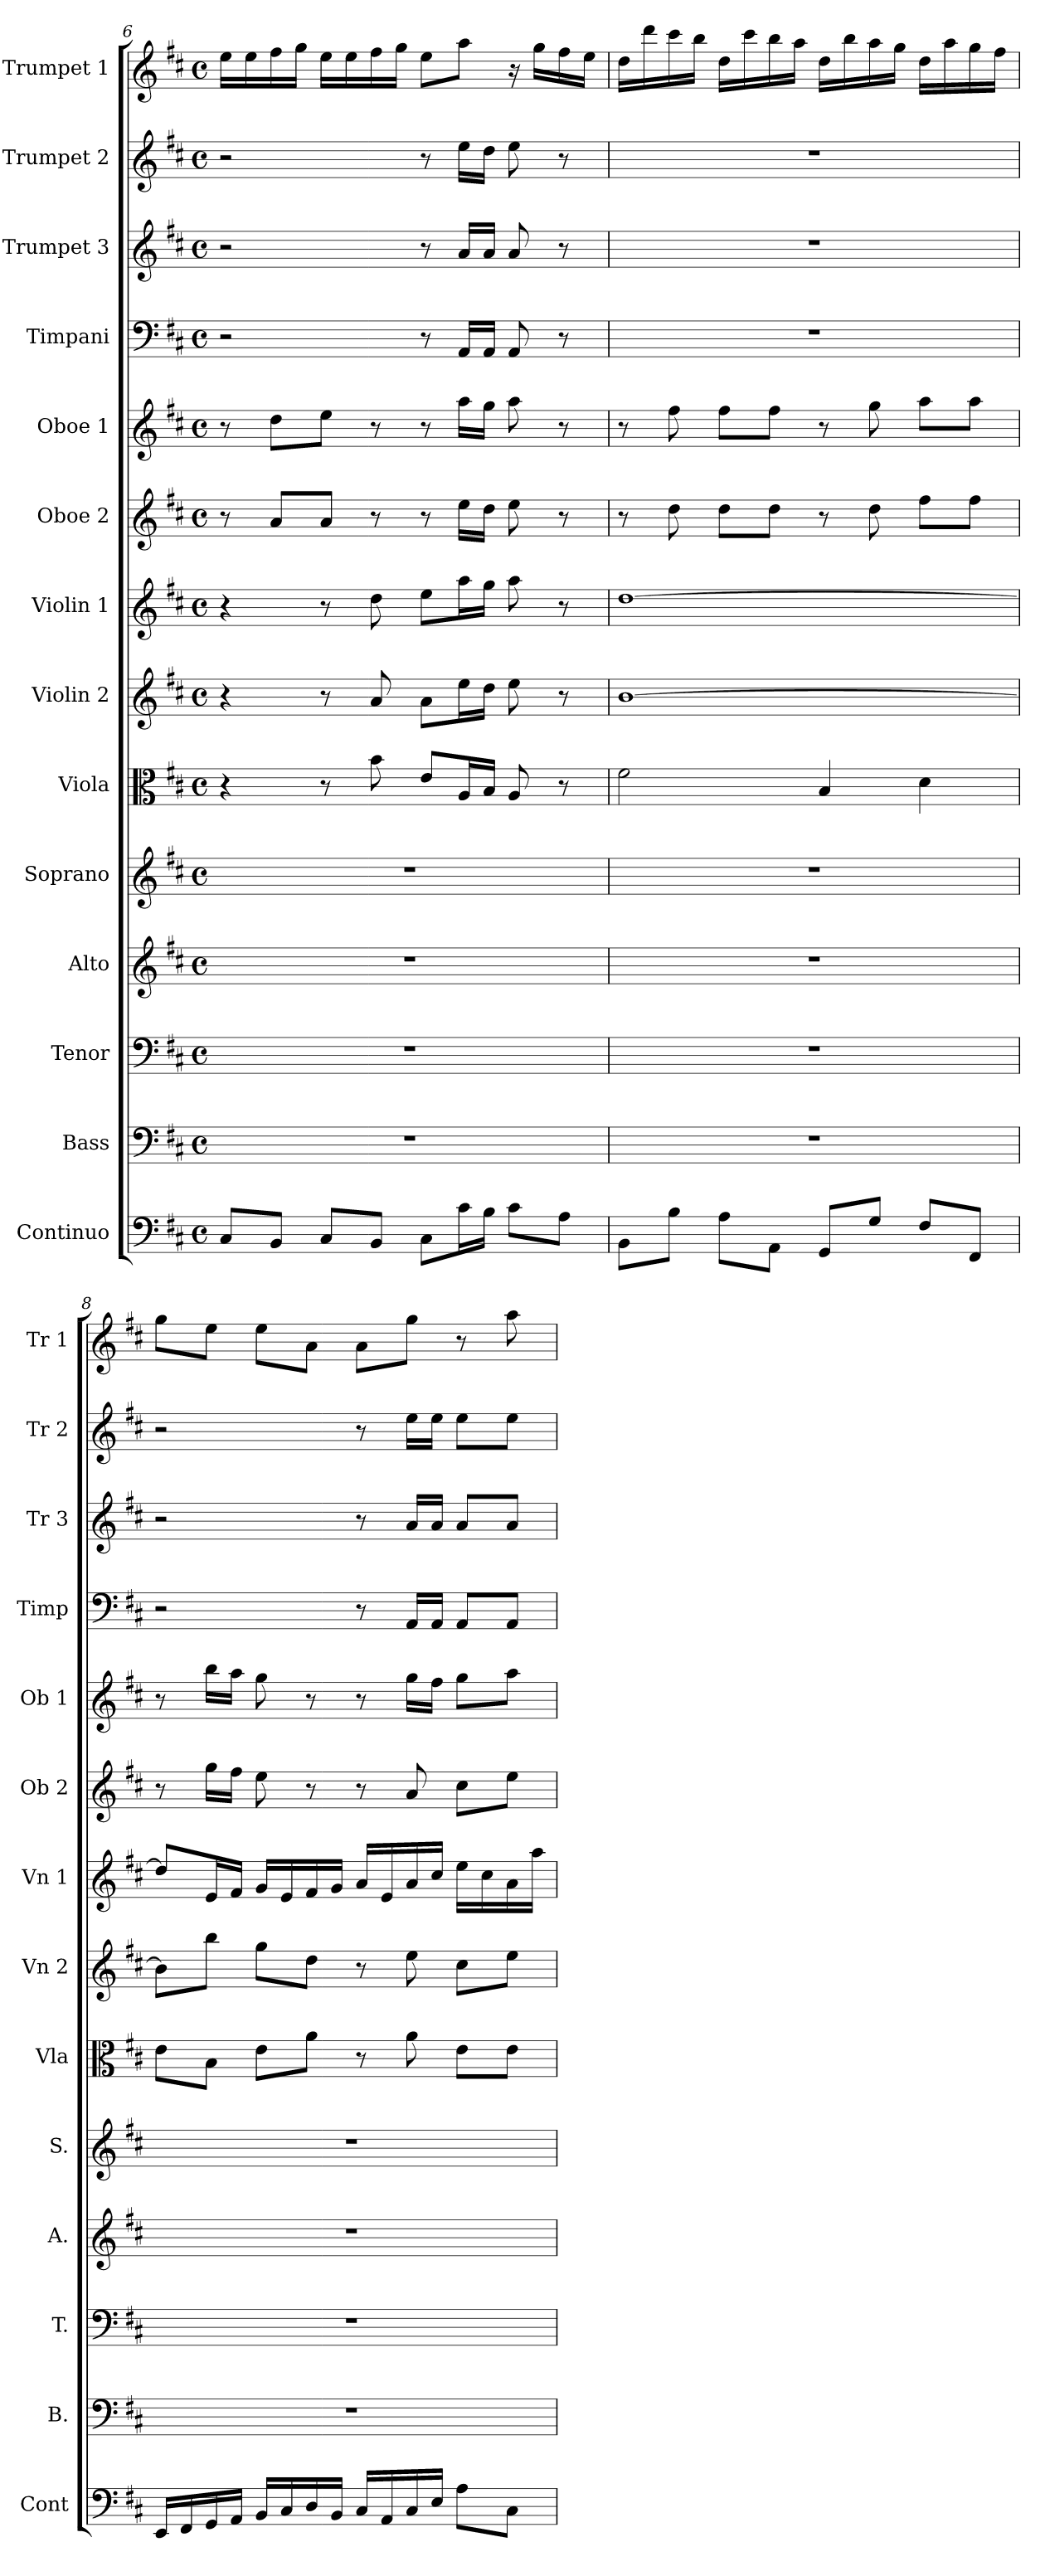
**kern	**kern	**kern	**kern	**kern	**kern	**kern	**kern	**kern	**kern	**kern	**kern	**kern	**kern
*part14	*part13	*part12	*part11	*part10	*part9	*part8	*part7	*part6	*part5	*part4	*part3	*part2	*part1
*staff14	*staff13	*staff12	*staff11	*staff10	*staff9	*staff8	*staff7	*staff6	*staff5	*staff4	*staff3	*staff2	*staff1
*I"Continuo	*I"Bass	*I"Tenor	*I"Alto	*I"Soprano	*I"Viola	*I"Violin 2	*I"Violin 1	*I"Oboe 2	*I"Oboe 1	*I"Timpani	*I"Trumpet 3	*I"Trumpet 2	*I"Trumpet 1
*I'Cont	*I'B.	*I'T.	*I'A.	*I'S.	*I'Vla	*I'Vn 2	*I'Vn 1	*I'Ob 2	*I'Ob 1	*I'Timp	*I'Tr 3	*I'Tr 2	*I'Tr 1
!!LO:PB:g=z
*clefF4	*clefF4	*clefF4	*clefG2	*clefG2	*clefC3	*clefG2	*clefG2	*clefG2	*clefG2	*clefF4	*clefG2	*clefG2	*clefG2
*k[f#c#]	*k[f#c#]	*k[f#c#]	*k[f#c#]	*k[f#c#]	*k[f#c#]	*k[f#c#]	*k[f#c#]	*k[f#c#]	*k[f#c#]	*k[f#c#]	*k[f#c#]	*k[f#c#]	*k[f#c#]
*D:	*D:	*D:	*D:	*D:	*D:	*D:	*D:	*D:	*D:	*D:	*D:	*D:	*D:
*M4/4	*M4/4	*M4/4	*M4/4	*M4/4	*M4/4	*M4/4	*M4/4	*M4/4	*M4/4	*M4/4	*M4/4	*M4/4	*M4/4
*met(c)	*met(c)	*met(c)	*met(c)	*met(c)	*met(c)	*met(c)	*met(c)	*met(c)	*met(c)	*met(c)	*met(c)	*met(c)	*met(c)
=6	=6	=6	=6	=6	=6	=6	=6	=6	=6	=6	=6	=6	=6
8C#/L	1r	1r	1r	1r	4r	4r	4r	8r	8r	2r	2r	2r	16ee\LL
.	.	.	.	.	.	.	.	.	.	.	.	.	16ee\
8BB/J	.	.	.	.	.	.	.	8a/L	8dd\L	.	.	.	16ff#\
.	.	.	.	.	.	.	.	.	.	.	.	.	16gg\JJ
8C#/L	.	.	.	.	8r	8r	8r	8a/J	8ee\J	.	.	.	16ee\LL
.	.	.	.	.	.	.	.	.	.	.	.	.	16ee\
8BB/J	.	.	.	.	8b\	8a/	8dd\	8r	8r	.	.	.	16ff#\
.	.	.	.	.	.	.	.	.	.	.	.	.	16gg\JJ
8C#\L	.	.	.	.	8e/L	8a\L	8ee\L	8r	8r	8r	8r	8r	8ee\L
16c#\L	.	.	.	.	16A/L	16ee\L	16aa\L	16ee\LL	16aa\LL	16AA/LL	16a/LL	16ee\LL	8aa\J
16B\JJ	.	.	.	.	16B/JJ	16dd\JJ	16gg\JJ	16dd\JJ	16gg\JJ	16AA/JJ	16a/JJ	16dd\JJ	.
8c#\L	.	.	.	.	8A/	8ee\	8aa\	8ee\	8aa\	8AA/	8a/	8ee\	16r
.	.	.	.	.	.	.	.	.	.	.	.	.	16gg\LL
8A\J	.	.	.	.	8r	8r	8r	8r	8r	8r	8r	8r	16ff#\
.	.	.	.	.	.	.	.	.	.	.	.	.	16ee\JJ
=7	=7	=7	=7	=7	=7	=7	=7	=7	=7	=7	=7	=7	=7
8BB\L	1r	1r	1r	1r	2f#\	[1b	[1dd	8r	8r	1r	1r	1r	16dd\LL
.	.	.	.	.	.	.	.	.	.	.	.	.	16ddd\
8B\J	.	.	.	.	.	.	.	8dd\	8ff#\	.	.	.	16ccc#\
.	.	.	.	.	.	.	.	.	.	.	.	.	16bb\JJ
8A\L	.	.	.	.	.	.	.	8dd\L	8ff#\L	.	.	.	16dd\LL
.	.	.	.	.	.	.	.	.	.	.	.	.	16ccc#\
8AA\J	.	.	.	.	.	.	.	8dd\J	8ff#\J	.	.	.	16bb\
.	.	.	.	.	.	.	.	.	.	.	.	.	16aa\JJ
8GG/L	.	.	.	.	4B/	.	.	8r	8r	.	.	.	16dd\LL
.	.	.	.	.	.	.	.	.	.	.	.	.	16bb\
8G/J	.	.	.	.	.	.	.	8dd\	8gg\	.	.	.	16aa\
.	.	.	.	.	.	.	.	.	.	.	.	.	16gg\JJ
8F#/L	.	.	.	.	4d\	.	.	8ff#\L	8aa\L	.	.	.	16dd\LL
.	.	.	.	.	.	.	.	.	.	.	.	.	16aa\
8FF#/J	.	.	.	.	.	.	.	8ff#\J	8aa\J	.	.	.	16gg\
.	.	.	.	.	.	.	.	.	.	.	.	.	16ff#\JJ
!!LO:PB:g=z
=8	=8	=8	=8	=8	=8	=8	=8	=8	=8	=8	=8	=8	=8
16EE/LL	1r	1r	1r	1r	8e\L	8b\L]	8dd/L]	8r	8r	2r	2r	2r	8gg\L
16FF#/	.	.	.	.	.	.	.	.	.	.	.	.	.
16GG/	.	.	.	.	8B\J	8bb\J	16e/L	16gg\LL	16bb\LL	.	.	.	8ee\J
16AA/JJ	.	.	.	.	.	.	16f#/JJ	16ff#\JJ	16aa\JJ	.	.	.	.
16BB/LL	.	.	.	.	8e\L	8gg\L	16g/LL	8ee\	8gg\	.	.	.	8ee\L
16C#/	.	.	.	.	.	.	16e/	.	.	.	.	.	.
16D/	.	.	.	.	8a\J	8dd\J	16f#/	8r	8r	.	.	.	8a\J
16BB/JJ	.	.	.	.	.	.	16g/JJ	.	.	.	.	.	.
16C#/LL	.	.	.	.	8r	8r	16a/LL	8r	8r	8r	8r	8r	8a\L
16AA/	.	.	.	.	.	.	16e/	.	.	.	.	.	.
16C#/	.	.	.	.	8a\	8ee\	16a/	8a/	16gg\LL	16AA/LL	16a/LL	16ee\LL	8gg\J
16E/JJ	.	.	.	.	.	.	16cc#/JJ	.	16ff#\JJ	16AA/JJ	16a/JJ	16ee\JJ	.
8A\L	.	.	.	.	8e\L	8cc#\L	16ee\LL	8cc#\L	8gg\L	8AA/L	8a/L	8ee\L	8r
.	.	.	.	.	.	.	16cc#\	.	.	.	.	.	.
8C#\J	.	.	.	.	8e\J	8ee\J	16a\	8ee\J	8aa\J	8AA/J	8a/J	8ee\J	8aa\
.	.	.	.	.	.	.	16aa\JJ	.	.	.	.	.	.
=	=	=	=	=	=	=	=	=	=	=	=	=	=
*-	*-	*-	*-	*-	*-	*-	*-	*-	*-	*-	*-	*-	*-
